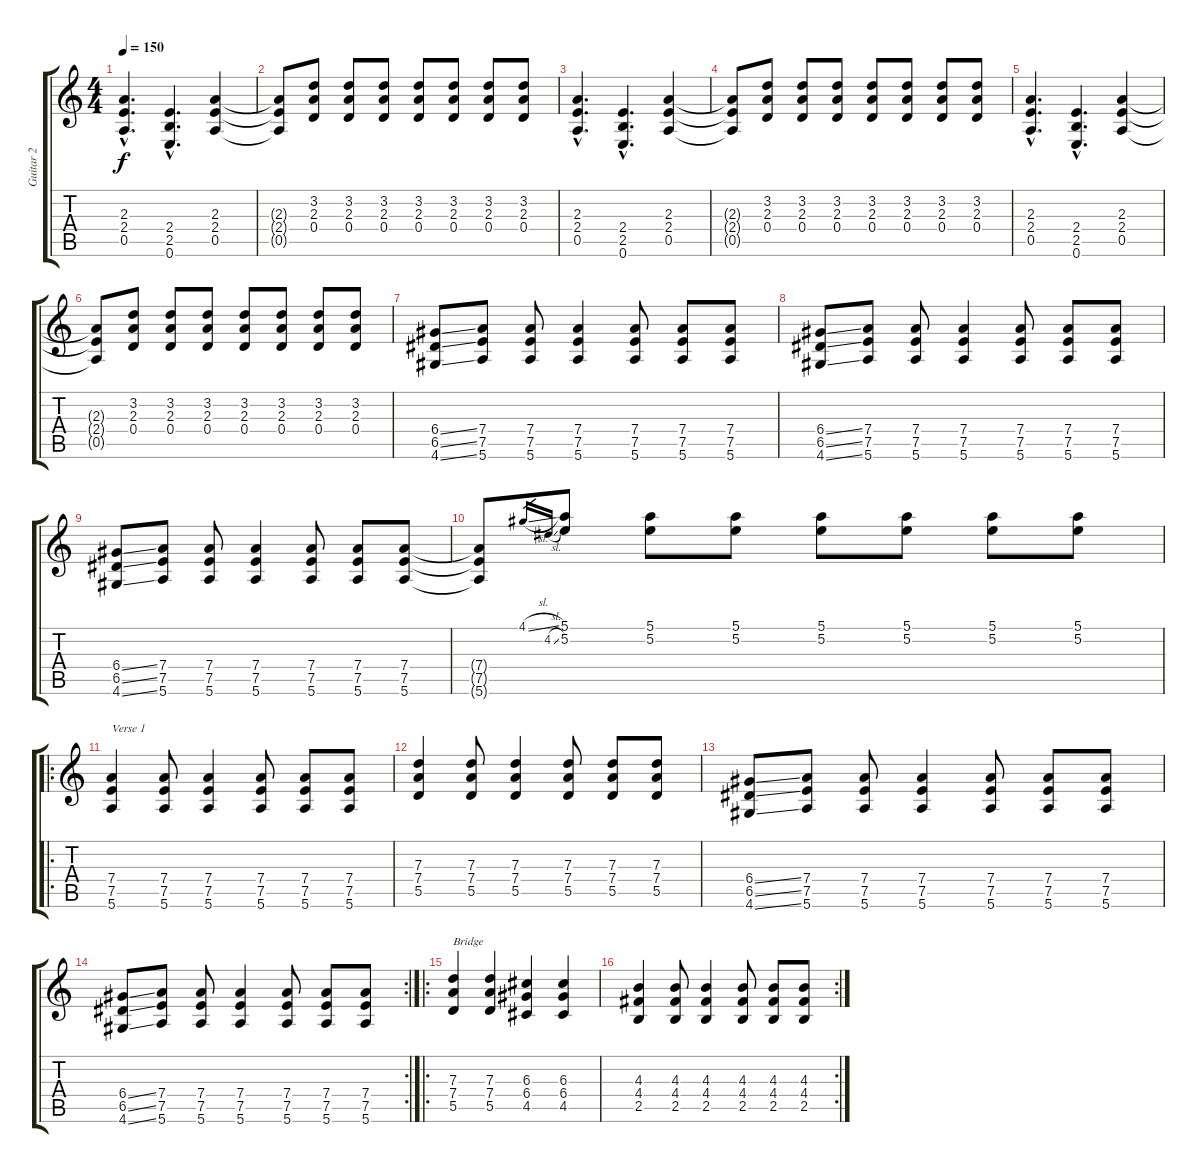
\track ("Guitar 2" "Guitar 2") {instrument overdrivenguitar}
\staff {score tabs}
\tuning (E4 B3 G3 D3 A2 E2) {hide}
\ts (4 4)
\tempo 150
\clef g2
\ks c
(2.3{hac} 2.4{hac} 0.5{hac}).4{d dy f instrument overdrivenguitar} (2.4{hac} 2.5{hac} 0.6{hac}).4{d} (2.3 2.4 0.5).4 |
(2.3{t} 2.4{t} 0.5{t}).8 (3.2 2.3 0.4).8 (3.2 2.3 0.4).8 (3.2 2.3 0.4).8 (3.2 2.3 0.4).8 (3.2 2.3 0.4).8 (3.2 2.3 0.4).8 (3.2 2.3 0.4).8 |
(2.3{hac} 2.4{hac} 0.5{hac}).4{d} (2.4{hac} 2.5{hac} 0.6{hac}).4{d} (2.3 2.4 0.5).4 |
(2.3{t} 2.4{t} 0.5{t}).8 (3.2 2.3 0.4).8 (3.2 2.3 0.4).8 (3.2 2.3 0.4).8 (3.2 2.3 0.4).8 (3.2 2.3 0.4).8 (3.2 2.3 0.4).8 (3.2 2.3 0.4).8 |
(2.3{hac} 2.4{hac} 0.5{hac}).4{d} (2.4{hac} 2.5{hac} 0.6{hac}).4{d} (2.3 2.4 0.5).4 |
(2.3{t} 2.4{t} 0.5{t}).8 (3.2 2.3 0.4).8 (3.2 2.3 0.4).8 (3.2 2.3 0.4).8 (3.2 2.3 0.4).8 (3.2 2.3 0.4).8 (3.2 2.3 0.4).8 (3.2 2.3 0.4).8 |
(6.4{ss} 6.5{ss} 4.6{ss}).8 (7.4 7.5 5.6).8 (7.4 7.5 5.6).8 (7.4 7.5 5.6).4 (7.4 7.5 5.6).8 (7.4 7.5 5.6).8 (7.4 7.5 5.6).8 |
(6.4{ss} 6.5{ss} 4.6{ss}).8 (7.4 7.5 5.6).8 (7.4 7.5 5.6).8 (7.4 7.5 5.6).4 (7.4 7.5 5.6).8 (7.4 7.5 5.6).8 (7.4 7.5 5.6).8 |
(6.4{ss} 6.5{ss} 4.6{ss}).8 (7.4 7.5 5.6).8 (7.4 7.5 5.6).8 (7.4 7.5 5.6).4 (7.4 7.5 5.6).8 (7.4 7.5 5.6).8 (7.4 7.5 5.6).8 |
(7.4{t} 7.5{t} 5.6{t}).8 4.1{sl}.16{gr} 4.2{sl}.16{gr} (5.1 5.2).8 (5.1 5.2).8 (5.1 5.2).8 (5.1 5.2).8 (5.1 5.2).8 (5.1 5.2).8 (5.1 5.2).8 |
\ro
(7.4 7.5 5.6).4{txt "Verse 1"} (7.4 7.5 5.6).8 (7.4 7.5 5.6).4 (7.4 7.5 5.6).8 (7.4 7.5 5.6).8 (7.4 7.5 5.6).8 |
(7.3 7.4 5.5).4 (7.3 7.4 5.5).8 (7.3 7.4 5.5).4 (7.3 7.4 5.5).8 (7.3 7.4 5.5).8 (7.3 7.4 5.5).8 |
(6.4{ss} 6.5{ss} 4.6{ss}).8 (7.4 7.5 5.6).8 (7.4 7.5 5.6).8 (7.4 7.5 5.6).4 (7.4 7.5 5.6).8 (7.4 7.5 5.6).8 (7.4 7.5 5.6).8 |
\rc 2
(6.4{ss} 6.5{ss} 4.6{ss}).8 (7.4 7.5 5.6).8 (7.4 7.5 5.6).8 (7.4 7.5 5.6).4 (7.4 7.5 5.6).8 (7.4 7.5 5.6).8 (7.4 7.5 5.6).8 |
\ro
(7.3 7.4 5.5).4{txt "Bridge"} (7.3 7.4 5.5).4 (6.3 6.4 4.5).4 (6.3 6.4 4.5).4 |
\rc 2
(4.3 4.4 2.5).4 (4.3 4.4 2.5).8 (4.3 4.4 2.5).4 (4.3 4.4 2.5).8 (4.3 4.4 2.5).8 (4.3 4.4 2.5).8
